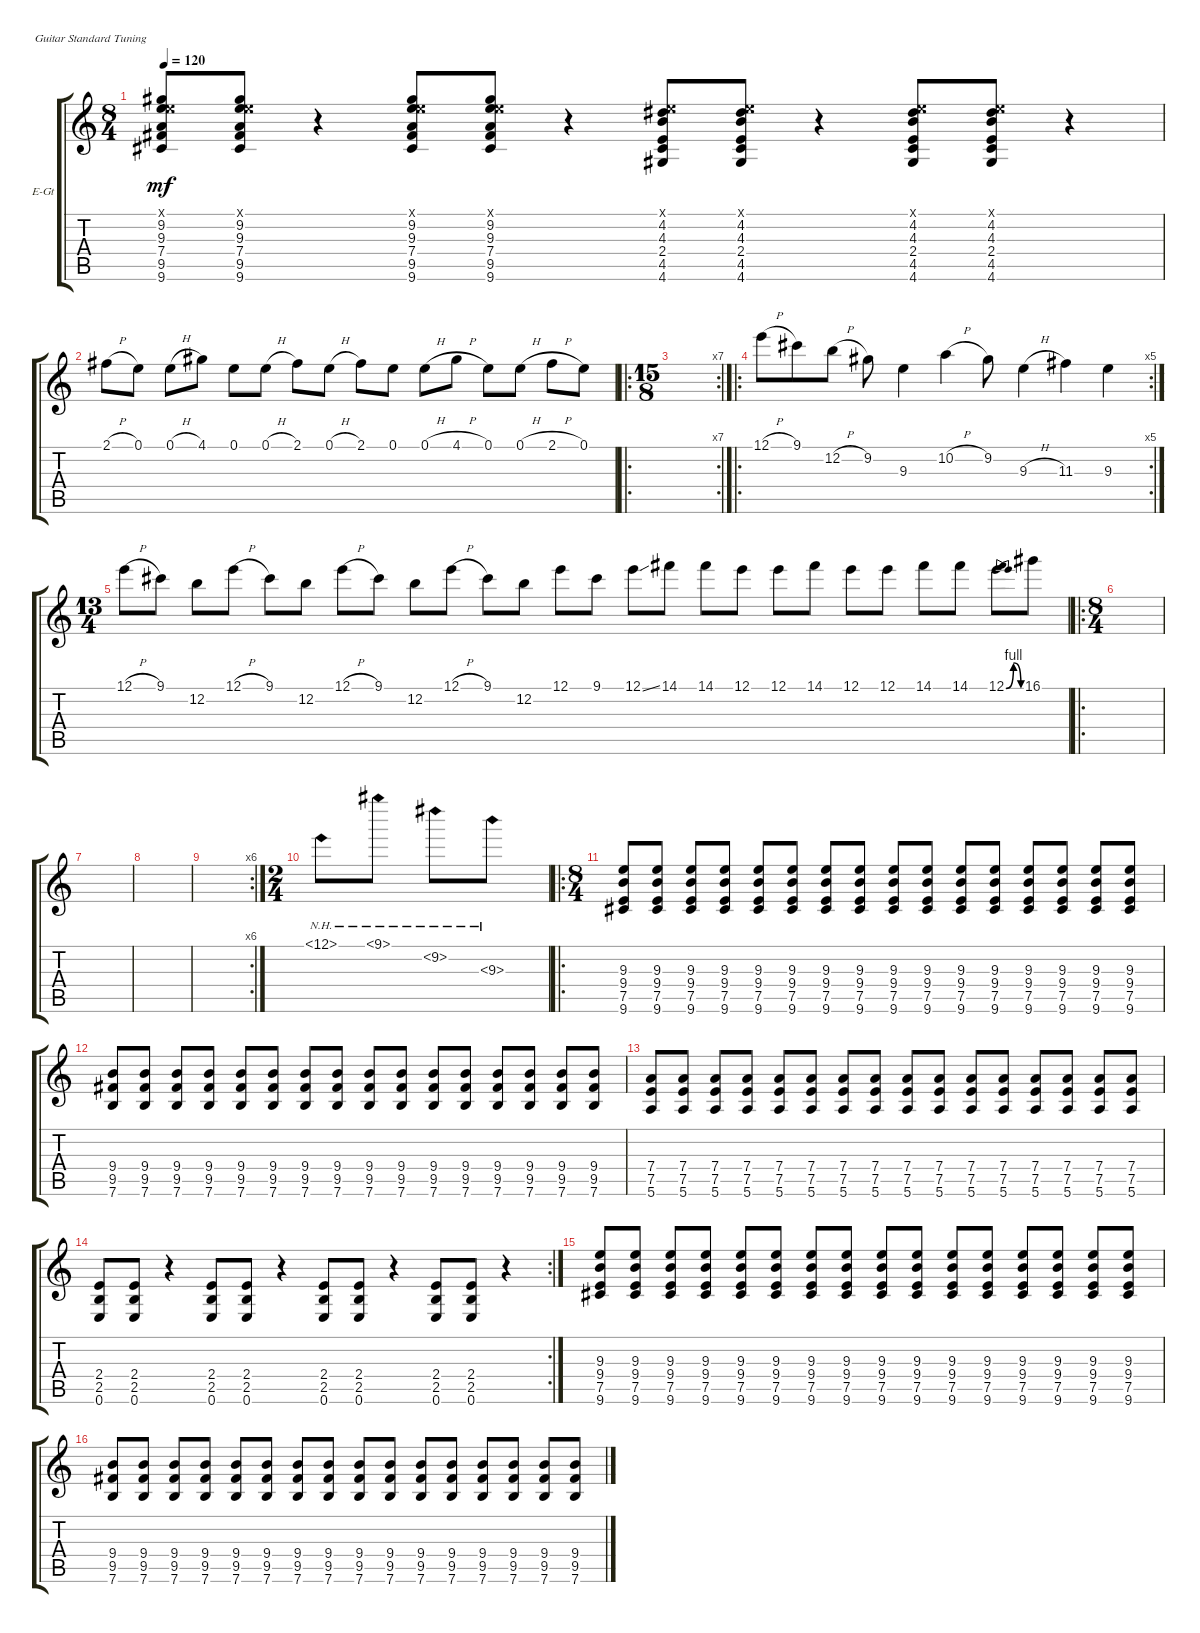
\defaultSystemsLayout 4
\bracketExtendMode groupsimilarinstruments
\firstSystemTrackNameOrientation horizontal
\otherSystemsTrackNameOrientation horizontal
\track ("Guitar 1 w/ Overdrive" "E-Gt") {instrument overdrivenguitar}
\staff {score tabs}
\tuning (E4 B3 G3 D3 A2 E2)
\ts (8 4)
\tempo 120
\clef g2
\ks c
(9.6 9.5 7.4 9.3 9.2 0.1{x}).8{dy mf} (9.6 9.5 7.4 9.3 9.2 0.1{x}).8 r.4 (9.6 9.5 7.4 9.3 9.2 0.1{x}).8 (9.6 9.5 7.4 9.3 9.2 0.1{x}).8 r.4 (4.6 4.5 2.4 4.3 4.2 0.1{x}).8 (4.6 4.5 2.4 4.3 4.2 0.1{x}).8 r.4 (4.6 4.5 2.4 4.3 4.2 0.1{x}).8 (4.6 4.5 2.4 4.3 4.2 0.1{x}).8 r.4 |
2.1{h}.8 0.1.8 0.1{h}.8 4.1.8 0.1.8 0.1{h}.8 2.1.8 0.1{h}.8 2.1.8 0.1.8 0.1{h}.8 4.1{h}.8 0.1.8 0.1{h}.8 2.1{h}.8 0.1.8 |
\ro
\rc 7
\ts (15 8)
\scale
0.11453 |
\ro
\rc 5
\scale
0.373817 12.1{h}.8 9.1.8 12.2{h}.8 9.2.8 9.3.4 10.2{h}.4 9.2.8 9.3{h}.4 11.3.4 9.3.4 |
\ts (13 4)
\scale
0.511902 12.1{h}.8 9.1.8 12.2.8 12.1{h}.8 9.1.8 12.2.8 12.1{h}.8 9.1.8 12.2.8 12.1{h}.8 9.1.8 12.2.8 12.1.8 9.1.8 12.1{ss}.8 14.1.8 14.1.8 12.1.8 12.1.8 14.1.8 12.1.8 12.1.8 14.1.8 14.1.8 12.1{be (bendrelease 0 0 10.2 4 20.4 4 30 0)}.8 16.1.8 |
\ro
\ts (8 4)
|
|
|
\rc 6
|
\ts (2 4)
12.1{nh}.8 9.1{nh}.8 9.2{nh}.8 9.3{nh}.8 |
\ro
\ts (8 4)
(9.6 7.5 9.4 9.3).8 (9.6 7.5 9.4 9.3).8 (9.6 7.5 9.4 9.3).8 (9.6 7.5 9.4 9.3).8 (9.6 7.5 9.4 9.3).8 (9.6 7.5 9.4 9.3).8 (9.6 7.5 9.4 9.3).8 (9.6 7.5 9.4 9.3).8 (9.6 7.5 9.4 9.3).8 (9.6 7.5 9.4 9.3).8 (9.6 7.5 9.4 9.3).8 (9.6 7.5 9.4 9.3).8 (9.6 7.5 9.4 9.3).8 (9.6 7.5 9.4 9.3).8 (9.6 7.5 9.4 9.3).8 (9.6 7.5 9.4 9.3).8 |
(7.6 9.5 9.4).8 (7.6 9.5 9.4).8 (7.6 9.5 9.4).8 (7.6 9.5 9.4).8 (7.6 9.5 9.4).8 (7.6 9.5 9.4).8 (7.6 9.5 9.4).8 (7.6 9.5 9.4).8 (7.6 9.5 9.4).8 (7.6 9.5 9.4).8 (7.6 9.5 9.4).8 (7.6 9.5 9.4).8 (7.6 9.5 9.4).8 (7.6 9.5 9.4).8 (7.6 9.5 9.4).8 (7.6 9.5 9.4).8 |
(5.6 7.5 7.4).8 (5.6 7.5 7.4).8 (5.6 7.5 7.4).8 (5.6 7.5 7.4).8 (5.6 7.5 7.4).8 (5.6 7.5 7.4).8 (5.6 7.5 7.4).8 (5.6 7.5 7.4).8 (5.6 7.5 7.4).8 (5.6 7.5 7.4).8 (5.6 7.5 7.4).8 (5.6 7.5 7.4).8 (5.6 7.5 7.4).8 (5.6 7.5 7.4).8 (5.6 7.5 7.4).8 (5.6 7.5 7.4).8 |
\rc 2
(0.6 2.5 2.4).8 (0.6 2.5 2.4).8 r.4 (0.6 2.5 2.4).8 (0.6 2.5 2.4).8 r.4 (0.6 2.5 2.4).8 (0.6 2.5 2.4).8 r.4 (0.6 2.5 2.4).8 (0.6 2.5 2.4).8 r.4 |
(9.6 7.5 9.4 9.3).8 (9.6 7.5 9.4 9.3).8 (9.6 7.5 9.4 9.3).8 (9.6 7.5 9.4 9.3).8 (9.6 7.5 9.4 9.3).8 (9.6 7.5 9.4 9.3).8 (9.6 7.5 9.4 9.3).8 (9.6 7.5 9.4 9.3).8 (9.6 7.5 9.4 9.3).8 (9.6 7.5 9.4 9.3).8 (9.6 7.5 9.4 9.3).8 (9.6 7.5 9.4 9.3).8 (9.6 7.5 9.4 9.3).8 (9.6 7.5 9.4 9.3).8 (9.6 7.5 9.4 9.3).8 (9.6 7.5 9.4 9.3).8 |
(7.6 9.5 9.4).8 (7.6 9.5 9.4).8 (7.6 9.5 9.4).8 (7.6 9.5 9.4).8 (7.6 9.5 9.4).8 (7.6 9.5 9.4).8 (7.6 9.5 9.4).8 (7.6 9.5 9.4).8 (7.6 9.5 9.4).8 (7.6 9.5 9.4).8 (7.6 9.5 9.4).8 (7.6 9.5 9.4).8 (7.6 9.5 9.4).8 (7.6 9.5 9.4).8 (7.6 9.5 9.4).8 (7.6 9.5 9.4).8
